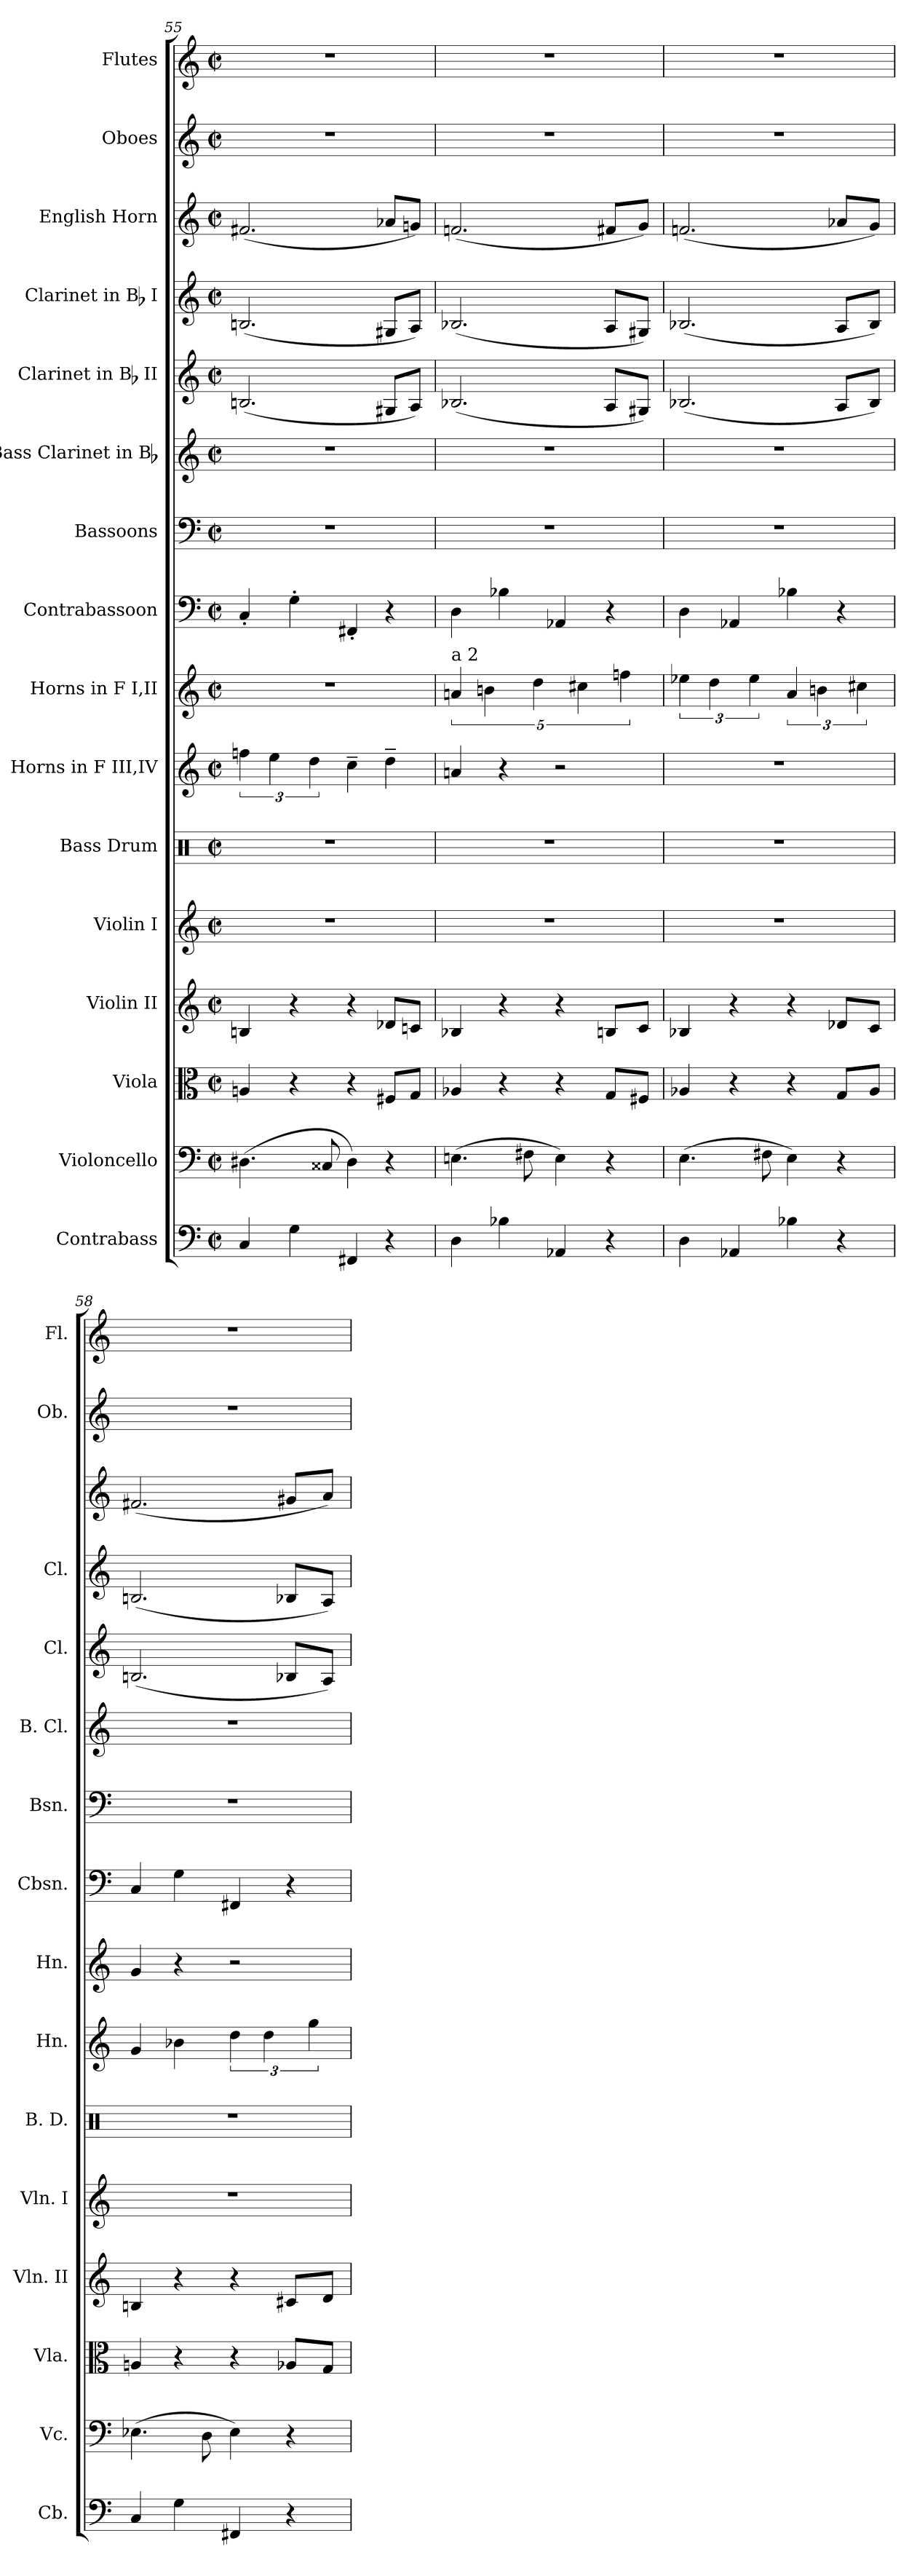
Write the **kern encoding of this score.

**kern	**kern	**kern	**kern	**kern	**kern	**kern	**kern	**kern	**kern	**kern	**kern	**kern	**kern	**kern	**kern
*part16	*part15	*part14	*part13	*part12	*part11	*part10	*part9	*part8	*part7	*part6	*part5	*part4	*part3	*part2	*part1
*staff16	*staff15	*staff14	*staff13	*staff12	*staff11	*staff10	*staff9	*staff8	*staff7	*staff6	*staff5	*staff4	*staff3	*staff2	*staff1
*I"Contrabass	*I"Violoncello	*I"Viola	*I"Violin II	*I"Violin I	*I"Bass Drum	*I"Horns in F III,IV	*I"Horns in F I,II	*I"Contrabassoon	*I"Bassoons	*I"Bass Clarinet in Bb	*I"Clarinet in Bb II	*I"Clarinet in Bb I	*I"English Horn	*I"Oboes	*I"Flutes
*I'Cb.	*I'Vc.	*I'Vla.	*I'Vln. II	*I'Vln. I	*I'B. D.	*I'Hn.	*I'Hn.	*I'Cbsn.	*I'Bsn.	*I'B. Cl.	*I'Cl.	*I'Cl.	*	*I'Ob.	*I'Fl.
*clefF4	*clefF4	*clefC3	*clefG2	*clefG2	*clefX	*clefG2	*clefG2	*clefF4	*clefF4	*clefG2	*clefG2	*clefG2	*clefG2	*clefG2	*clefG2
*	*	*	*	*	*	*ITrd4c7	*ITrd4c7	*	*	*ITrd1c2	*ITrd1c2	*ITrd1c2	*ITrd4c7	*	*
*k[]	*k[]	*k[]	*k[]	*k[]	*k[]	*k[b-]	*k[b-]	*k[]	*k[]	*k[b-e-]	*k[b-e-]	*k[b-e-]	*k[b-]	*k[]	*k[]
*M2/2	*M2/2	*M2/2	*M2/2	*M2/2	*M2/2	*M2/2	*M2/2	*M2/2	*M2/2	*M2/2	*M2/2	*M2/2	*M2/2	*M2/2	*M2/2
*met(c|)	*met(c|)	*met(c|)	*met(c|)	*met(c|)	*met(c|)	*met(c|)	*met(c|)	*met(c|)	*met(c|)	*met(c|)	*met(c|)	*met(c|)	*met(c|)	*met(c|)	*met(c|)
=55	=55	=55	=55	=55	=55	=55	=55	=55	=55	=55	=55	=55	=55	=55	=55
4C	(4.D#X	4An	4Bn	1r	1r	6b-X	1r	4C'	1r	1r	(2.An	(2.An	(2.Bn	1r	1r
.	.	.	.	.	.	6a	.	.	.	.	.	.	.	.	.
4G	.	4r	4r	.	.	.	.	4G'	.	.	.	.	.	.	.
.	.	.	.	.	.	6g	.	.	.	.	.	.	.	.	.
.	8C##X	.	.	.	.	.	.	.	.	.	.	.	.	.	.
4FF#X	4D#)	4r	4r	.	.	4f~	.	4FF#X'	.	.	.	.	.	.	.
4r	4r	8F#XL	8d-XL	.	.	4g~	.	4r	.	.	8F#XL	8F#XL	8d-XL	.	.
.	.	8GJ	8cnJ	.	.	.	.	.	.	.	8GJ)	8GJ)	8cnJ)	.	.
=56	=56	=56	=56	=56	=56	=56	=56	=56	=56	=56	=56	=56	=56	=56	=56
!	!	!	!	!	!	!	!LO:TX:a:t=a 2	!	!	!	!	!	!	!	!
4D	(4.En	4A-X	4B-X	1r	1r	4dn	5dn	4D	1r	1r	(2.A-X	(2.A-X	(2.B-X	1r	1r
.	.	.	.	.	.	.	5en	.	.	.	.	.	.	.	.
4B-X	.	4r	4r	.	.	4r	.	4B-X	.	.	.	.	.	.	.
.	8F#X	.	.	.	.	.	.	.	.	.	.	.	.	.	.
.	.	.	.	.	.	.	5g	.	.	.	.	.	.	.	.
4AA-X	4E)	4r	4r	.	.	2r	.	4AA-X	.	.	.	.	.	.	.
.	.	.	.	.	.	.	5f#X	.	.	.	.	.	.	.	.
4r	4r	8GL	8BnL	.	.	.	.	4r	.	.	8GL	8GL	8BnL	.	.
.	.	.	.	.	.	.	5b-X	.	.	.	.	.	.	.	.
.	.	8F#XJ	8cJ	.	.	.	.	.	.	.	8F#XJ)	8F#XJ)	8cJ)	.	.
=57	=57	=57	=57	=57	=57	=57	=57	=57	=57	=57	=57	=57	=57	=57	=57
4D	(4.E	4A-X	4B-X	1r	1r	1r	6a-X	4D	1r	1r	(2.A-X	(2.A-X	(2.B-X	1r	1r
.	.	.	.	.	.	.	6g	.	.	.	.	.	.	.	.
4AA-X	.	4r	4r	.	.	.	.	4AA-X	.	.	.	.	.	.	.
.	.	.	.	.	.	.	6a-	.	.	.	.	.	.	.	.
.	8F#X	.	.	.	.	.	.	.	.	.	.	.	.	.	.
4B-X	4E)	4r	4r	.	.	.	6d	4B-X	.	.	.	.	.	.	.
.	.	.	.	.	.	.	6en	.	.	.	.	.	.	.	.
4r	4r	8GL	8d-XL	.	.	.	.	4r	.	.	8GL	8GL	8d-XL	.	.
.	.	.	.	.	.	.	6f#X	.	.	.	.	.	.	.	.
.	.	8A-J	8cJ	.	.	.	.	.	.	.	8A-J)	8A-J)	8cJ)	.	.
=58	=58	=58	=58	=58	=58	=58	=58	=58	=58	=58	=58	=58	=58	=58	=58
4C	(4.E-X	4An	4Bn	1r	1r	4c	4c	4C	1r	1r	(2.An	(2.An	(2.Bn	1r	1r
4G	.	4r	4r	.	.	4e-X	4r	4G	.	.	.	.	.	.	.
.	8D	.	.	.	.	.	.	.	.	.	.	.	.	.	.
4FF#X	4E-)	4r	4r	.	.	6g	2r	4FF#X	.	.	.	.	.	.	.
.	.	.	.	.	.	6g	.	.	.	.	.	.	.	.	.
4r	4r	8A-XL	8c#XL	.	.	.	.	4r	.	.	8A-XL	8A-XL	8c#XL	.	.
.	.	.	.	.	.	6cc	.	.	.	.	.	.	.	.	.
.	.	8GJ	8dJ	.	.	.	.	.	.	.	8GJ)	8GJ)	8dJ)	.	.
=	=	=	=	=	=	=	=	=	=	=	=	=	=	=	=
*-	*-	*-	*-	*-	*-	*-	*-	*-	*-	*-	*-	*-	*-	*-	*-
